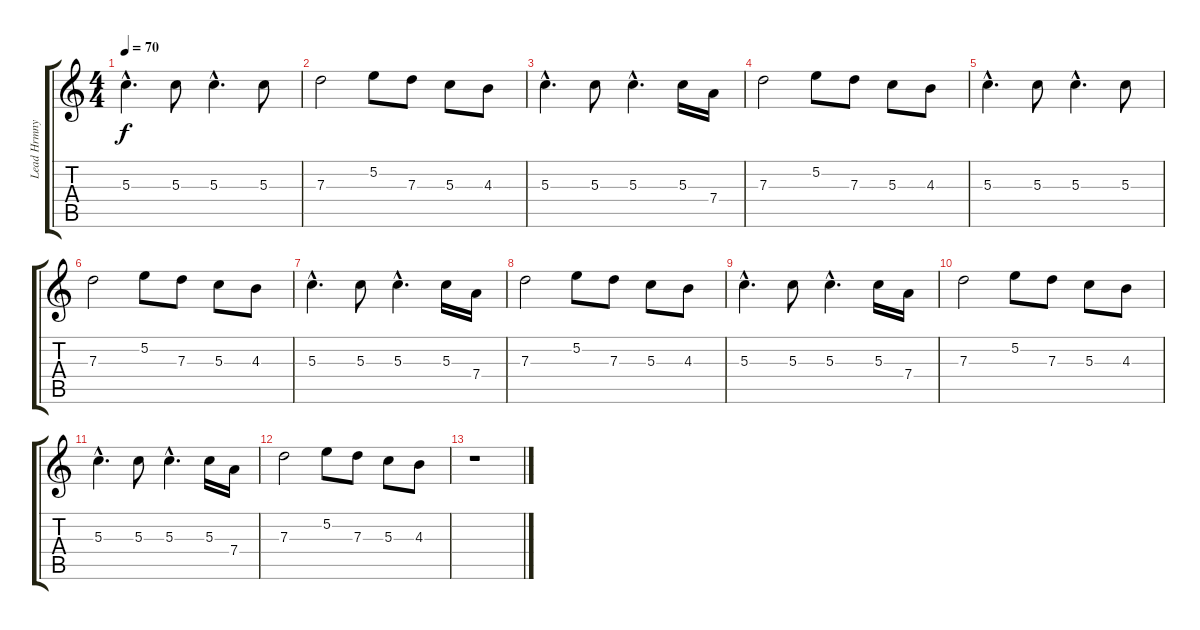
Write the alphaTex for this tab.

\track ("Lead Hrmny" "Lead Hrmny") {instrument overdrivenguitar}
\staff {score tabs}
\tuning (E4 B3 G3 D3 A2 E2) {hide}
\ts (4 4)
\tempo 70
\clef g2
\ks c
5.3{hac}.4{d dy f} 5.3.8 5.3{hac}.4{d} 5.3.8 |
7.3.2 5.2.8 7.3.8 5.3.8 4.3.8 |
5.3{hac}.4{d} 5.3.8 5.3{hac}.4{d} 5.3.16 7.4.16 |
7.3.2 5.2.8 7.3.8 5.3.8 4.3.8 |
5.3{hac}.4{d} 5.3.8 5.3{hac}.4{d} 5.3.8 |
7.3.2 5.2.8 7.3.8 5.3.8 4.3.8 |
5.3{hac}.4{d} 5.3.8 5.3{hac}.4{d} 5.3.16 7.4.16 |
7.3.2 5.2.8 7.3.8 5.3.8 4.3.8 |
5.3{hac}.4{d} 5.3.8 5.3{hac}.4{d} 5.3.16 7.4.16 |
7.3.2 5.2.8 7.3.8 5.3.8 4.3.8 |
5.3{hac}.4{d} 5.3.8 5.3{hac}.4{d} 5.3.16 7.4.16 |
7.3.2 5.2.8 7.3.8 5.3.8 4.3.8 |
r.1
